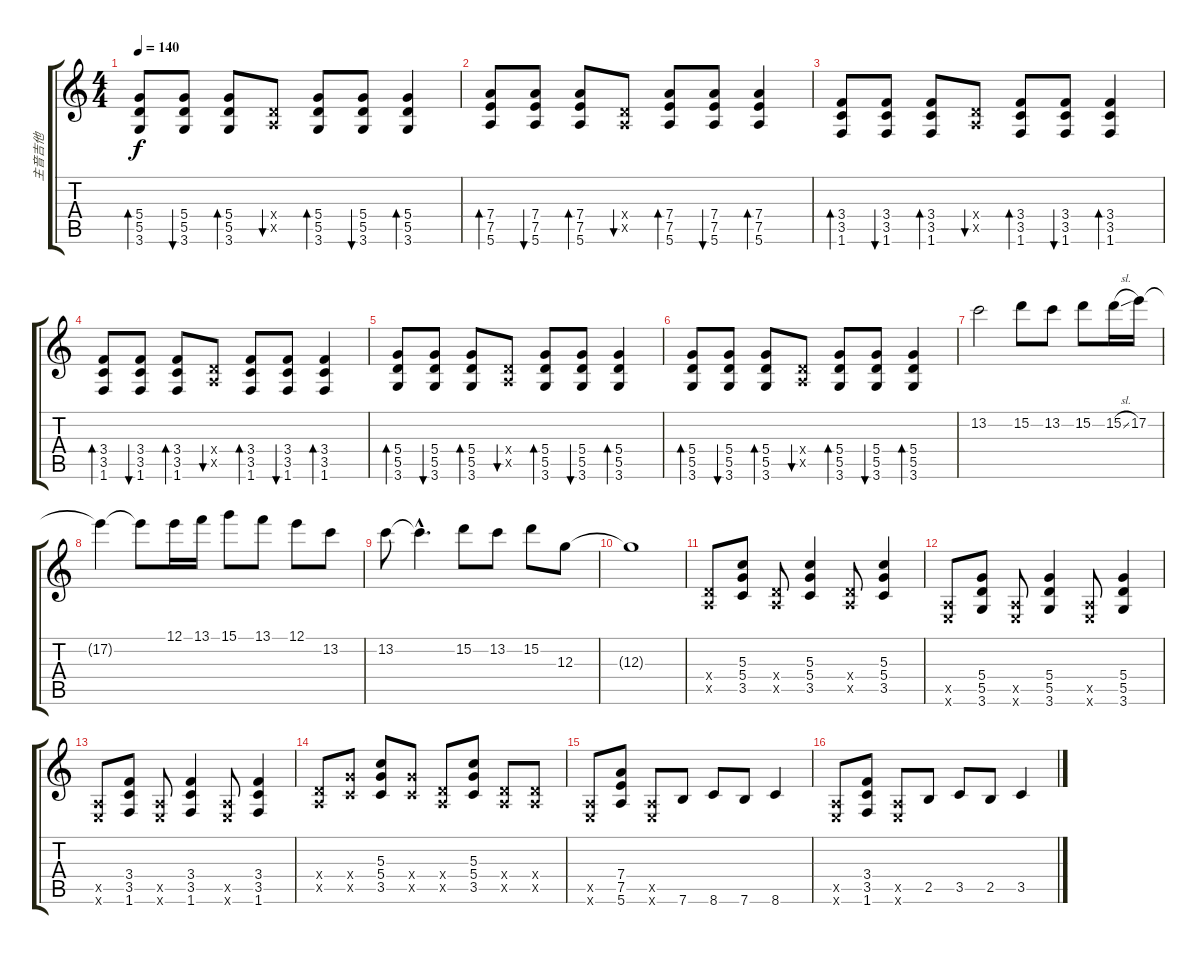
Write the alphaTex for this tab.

\track ("主音吉他" "主音吉他") {instrument distortionguitar}
\staff {score tabs}
\tuning (E4 B3 G3 D3 A2 E2) {hide}
\ts (4 4)
\tempo 140
\clef g2
\ks c
(5.4 5.5 3.6).8{bd 30 dy f} (5.4 5.5 3.6).8{bu 30} (5.4 5.5 3.6).8{bd 30} (0.4{x} 0.5{x}).8{bu 30} (5.4 5.5 3.6).8{bd 30} (5.4 5.5 3.6).8{bu 30} (5.4 5.5 3.6).4{bd 30} |
(7.4 7.5 5.6).8{bd 30} (7.4 7.5 5.6).8{bu 30} (7.4 7.5 5.6).8{bd 30} (0.4{x} 0.5{x}).8{bu 30} (7.4 7.5 5.6).8{bd 30} (7.4 7.5 5.6).8{bu 30} (7.4 7.5 5.6).4{bd 30} |
(3.4 3.5 1.6).8{bd 30} (3.4 3.5 1.6).8{bu 30} (3.4 3.5 1.6).8{bd 30} (0.4{x} 0.5{x}).8{bu 30} (3.4 3.5 1.6).8{bd 30} (3.4 3.5 1.6).8{bu 30} (3.4 3.5 1.6).4{bd 30} |
(3.4 3.5 1.6).8{bd 30} (3.4 3.5 1.6).8{bu 30} (3.4 3.5 1.6).8{bd 30} (0.4{x} 0.5{x}).8{bu 30} (3.4 3.5 1.6).8{bd 30} (3.4 3.5 1.6).8{bu 30} (3.4 3.5 1.6).4{bd 30} |
(5.4 5.5 3.6).8{bd 30} (5.4 5.5 3.6).8{bu 30} (5.4 5.5 3.6).8{bd 30} (0.4{x} 0.5{x}).8{bu 30} (5.4 5.5 3.6).8{bd 30} (5.4 5.5 3.6).8{bu 30} (5.4 5.5 3.6).4{bd 30} |
(5.4 5.5 3.6).8{bd 30} (5.4 5.5 3.6).8{bu 30} (5.4 5.5 3.6).8{bd 30} (0.4{x} 0.5{x}).8{bu 30} (5.4 5.5 3.6).8{bd 30} (5.4 5.5 3.6).8{bu 30} (5.4 5.5 3.6).4{bd 30} |
13.2.2{volume 16} 15.2.8 13.2.8 15.2.8 15.2{sl}.16 17.2.16 |
17.2{t}.4 17.2{t}.8 12.1.16 13.1.16 15.1.8 13.1.8 12.1.8 13.2.8 |
13.2.8 13.2{hac t}.4{d} 15.2.8 13.2.8 15.2.8 12.3.8 |
12.3{t}.1 |
(0.4{x} 0.5{x}).8{volume 12} (5.3 5.4 3.5).8 (0.4{x} 0.5{x}).8 (5.3 5.4 3.5).4 (0.4{x} 0.5{x}).8 (5.3 5.4 3.5).4 |
(0.5{x} 0.6{x}).8 (5.4 5.5 3.6).8 (0.5{x} 0.6{x}).8 (5.4 5.5 3.6).4 (0.5{x} 0.6{x}).8 (5.4 5.5 3.6).4 |
(0.5{x} 0.6{x}).8 (3.4 3.5 1.6).8 (0.5{x} 0.6{x}).8 (3.4 3.5 1.6).4 (0.5{x} 0.6{x}).8 (3.4 3.5 1.6).4 |
(0.4{x} 0.5{x}).8 (5.4{x} 3.5{x}).8 (5.3 5.4 3.5).8 (5.4{x} 3.5{x}).8 (0.4{x} 0.5{x}).8 (5.3 5.4 3.5).8 (0.4{x} 0.5{x}).8 (0.4{x} 0.5{x}).8 |
(0.5{x} 0.6{x}).8 (7.4 7.5 5.6).8 (0.5{x} 0.6{x}).8 7.6.8 8.6.8 7.6.8 8.6.4 |
(0.5{x} 0.6{x}).8 (3.4 3.5 1.6).8 (0.5{x} 0.6{x}).8 2.5.8 3.5.8 2.5.8 3.5.4
